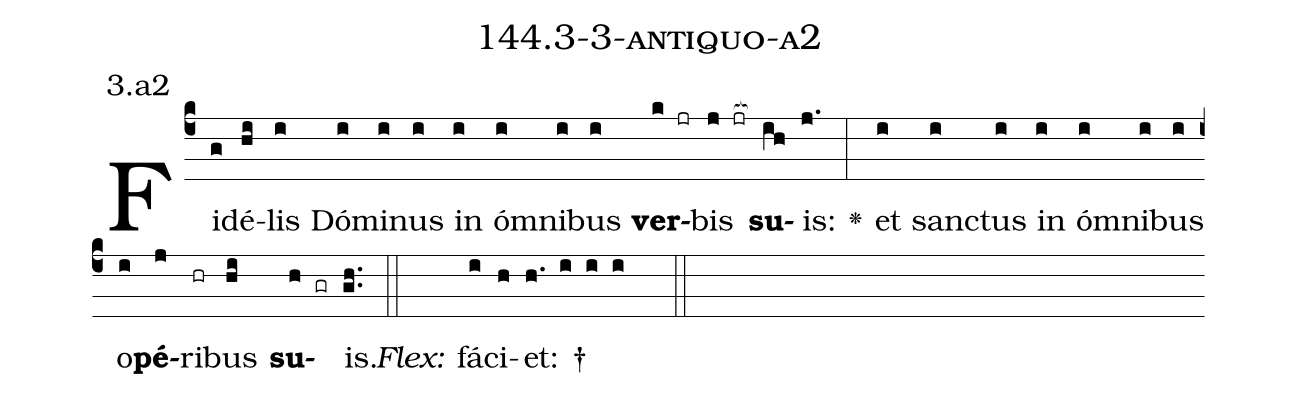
name: 144.3-3-antiquo-a2;
annotation: 3.a2;
%%
(c4)Fi(g)dé(hi)lis(i) Dó(i)mi(i)nus(i) in(i) óm(i)ni(i)bus(i) <b>ver</b>(k jr)bis(j jr[ocb:1{]) <b>su</b>(ih[ocb:0}])is:(j.) <v>\greheightstar</v>(:) et(i) sanc(i)tus(i) in(i) óm(i)ni(i)bus(i) o(i)<b>pé</b>(j)ri(hr)bus(hi) <b>su</b>(h gr)is.(gh..) (::)
<i>Flex:</i>()  fá(i)ci(h)et: †(h. i i i  ::)

%E(i) u(i) o(j) u(hi) a(h) e.(gh..) (::)
